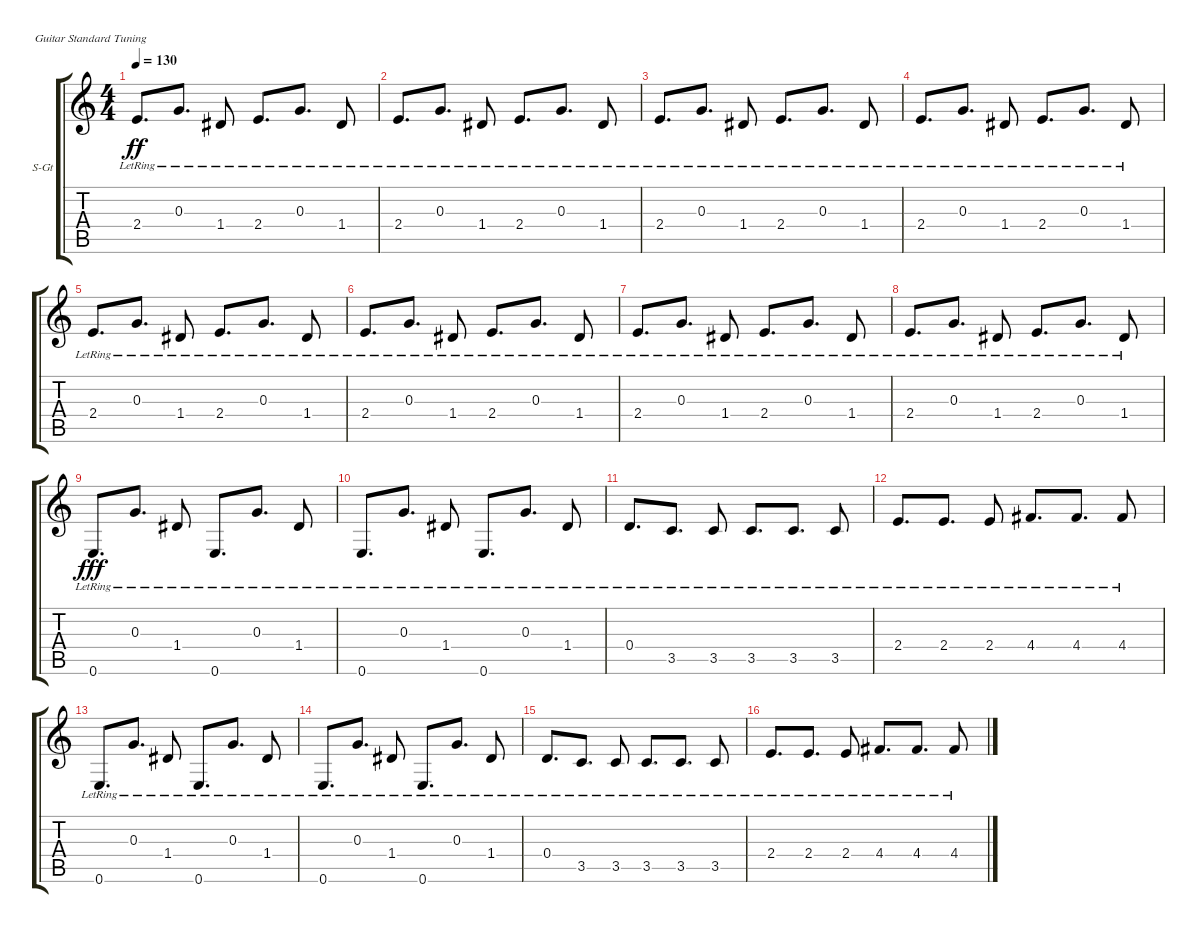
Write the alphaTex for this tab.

\defaultSystemsLayout 4
\bracketExtendMode groupsimilarinstruments
\firstSystemTrackNameOrientation horizontal
\otherSystemsTrackNameOrientation horizontal
\track ("Rythm" "S-Gt") {instrument acousticguitarsteel}
\staff {score tabs}
\tuning (E4 B3 G3 D3 A2 E2)
\ts (4 4)
\tempo 130
\clef g2
\ks c
2.4{lr}.8{d dy ff instrument acousticguitarsteel} 0.3{lr}.8{d} 1.4{lr}.8 2.4{lr}.8{d} 0.3{lr}.8{d} 1.4{lr}.8 |
2.4{lr}.8{d} 0.3{lr}.8{d} 1.4{lr}.8 2.4{lr}.8{d} 0.3{lr}.8{d} 1.4{lr}.8 |
2.4{lr}.8{d} 0.3{lr}.8{d} 1.4{lr}.8 2.4{lr}.8{d} 0.3{lr}.8{d} 1.4{lr}.8 |
2.4{lr}.8{d} 0.3{lr}.8{d} 1.4{lr}.8 2.4{lr}.8{d} 0.3{lr}.8{d} 1.4{lr}.8 |
2.4{lr}.8{d} 0.3{lr}.8{d} 1.4{lr}.8 2.4{lr}.8{d} 0.3{lr}.8{d} 1.4{lr}.8 |
2.4{lr}.8{d} 0.3{lr}.8{d} 1.4{lr}.8 2.4{lr}.8{d} 0.3{lr}.8{d} 1.4{lr}.8 |
2.4{lr}.8{d} 0.3{lr}.8{d} 1.4{lr}.8 2.4{lr}.8{d} 0.3{lr}.8{d} 1.4{lr}.8 |
2.4{lr}.8{d} 0.3{lr}.8{d} 1.4{lr}.8 2.4{lr}.8{d} 0.3{lr}.8{d} 1.4{lr}.8 |
0.6{lr}.8{d dy fff} 0.3{lr}.8{d} 1.4{lr}.8 0.6{lr}.8{d} 0.3{lr}.8{d} 1.4{lr}.8 |
0.6{lr}.8{d} 0.3{lr}.8{d} 1.4{lr}.8 0.6{lr}.8{d} 0.3{lr}.8{d} 1.4{lr}.8 |
0.4{lr}.8{d} 3.5{lr}.8{d} 3.5{lr}.8 3.5{lr}.8{d} 3.5{lr}.8{d} 3.5{lr}.8 |
2.4{lr}.8{d} 2.4{lr}.8{d} 2.4{lr}.8 4.4{lr}.8{d} 4.4{lr}.8{d} 4.4{lr}.8 |
0.6{lr}.8{d} 0.3{lr}.8{d} 1.4{lr}.8 0.6{lr}.8{d} 0.3{lr}.8{d} 1.4{lr}.8 |
0.6{lr}.8{d} 0.3{lr}.8{d} 1.4{lr}.8 0.6{lr}.8{d} 0.3{lr}.8{d} 1.4{lr}.8 |
0.4{lr}.8{d} 3.5{lr}.8{d} 3.5{lr}.8 3.5{lr}.8{d} 3.5{lr}.8{d} 3.5{lr}.8 |
2.4{lr}.8{d} 2.4{lr}.8{d} 2.4{lr}.8 4.4{lr}.8{d} 4.4{lr}.8{d} 4.4{lr}.8
